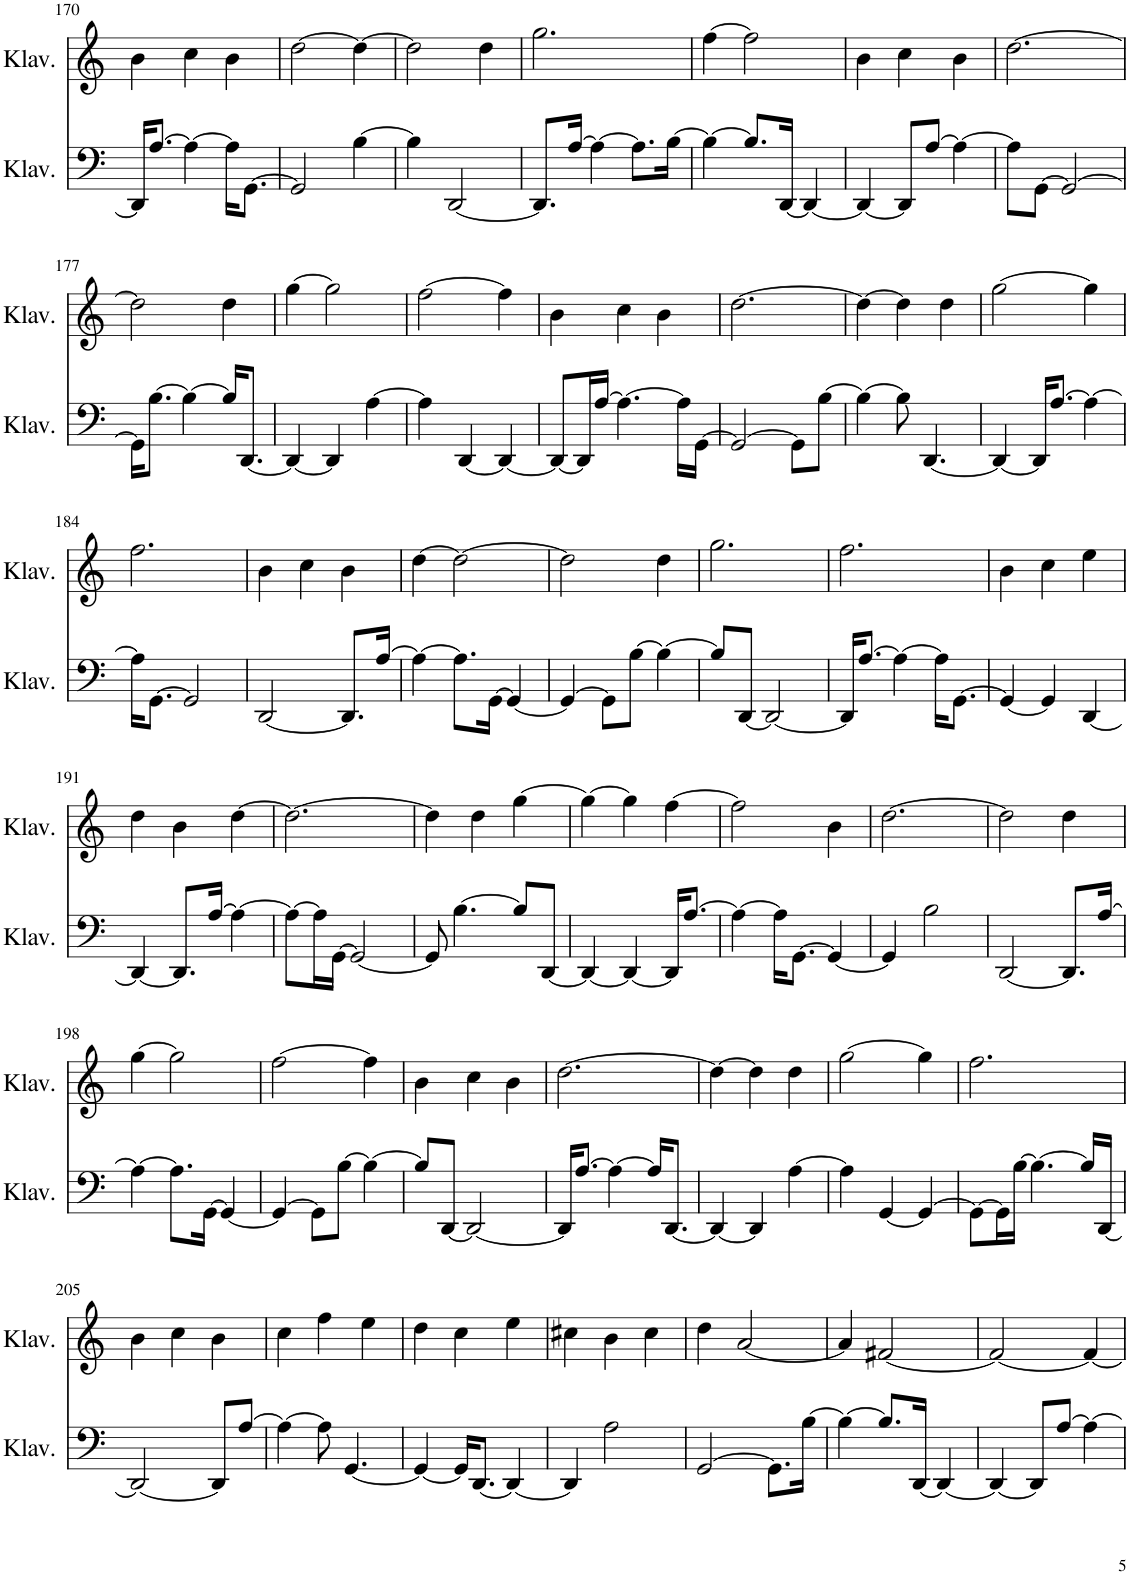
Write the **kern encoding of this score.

**kern	**kern
*part2	*part1
*staff2	*staff1
*I"Klavier	*I"Klavier
*I'Klav.	*I'Klav.
!!LO:PB:g=z
*clefF4	*clefG2
*k[]	*k[]
*M3/4	*M3/4
=170	=170
16DD/KL]	4b\
[8.A/J	.
4A\_	4cc\
16A\KL]	4b\
[8.GG\J	.
=171	=171
2GG/]	[2dd\
[4B\	4dd\_
=172	=172
4B\]	2dd\]
[2DD/	.
.	4dd\
=173	=173
8.DD/L]	2.gg\
[16A/Jk	.
4A\_	.
8.A\L]	.
[16B\Jk	.
=174	=174
4B\_	[4ff\
8.B/L]	2ff\]
[16DD/Jk	.
4DD/_	.
=175	=175
4DD/_	4b\
8DD/L]	4cc\
[8A/J	.
4A\_	4b\
=176	=176
8A\L]	[2.dd\
[8GG\J	.
2GG/_	.
!!LO:LB:g=z
=177	=177
16GG\KL]	2dd\]
[8.B\J	.
4B\_	.
16B/KL]	4dd\
[8.DD/J	.
=178	=178
4DD/_	[4gg\
4DD/]	2gg\]
[4A\	.
=179	=179
4A\]	[2ff\
[4DD/	.
4DD/_	4ff\]
=180	=180
8DD/L_	4b\
16DD/L]	.
[16A/JJ	.
4.A\_	4cc\
.	4b\
16A\LL]	.
[16GG\JJ	.
=181	=181
2GG/_	[2.dd\
8GG\L]	.
[8B\J	.
=182	=182
4B\_	4dd\_
8B\]	4dd\]
[4.DD/	.
.	4dd\
=183	=183
4DD/_	[2gg\
16DD/KL]	.
[8.A/J	.
4A\_	4gg\]
!!LO:LB:g=z
=184	=184
16A\KL]	2.ff\
[8.GG\J	.
2GG/]	.
=185	=185
[2DD/	4b\
.	4cc\
8.DD/L]	4b\
[16A/Jk	.
=186	=186
4A\_	[4dd\
8.A\L]	2dd\_
[16GG\Jk	.
4GG/_	.
=187	=187
4GG/_	2dd\]
8GG\L]	.
[8B\J	.
4B\_	4dd\
=188	=188
8B/L]	2.gg\
[8DD/J	.
2DD/_	.
=189	=189
16DD/KL]	2.ff\
[8.A/J	.
4A\_	.
16A\KL]	.
[8.GG\J	.
=190	=190
4GG/_	4b\
4GG/]	4cc\
[4DD/	4ee\
!!LO:LB:g=z
=191	=191
4DD/_	4dd\
8.DD/L]	4b\
[16A/Jk	.
4A\_	[4dd\
=192	=192
8A\L_	2.dd\_
16A\L]	.
[16GG\JJ	.
2GG/_	.
=193	=193
8GG/]	4dd\]
[4.B\	.
.	4dd\
8B/L]	[4gg\
[8DD/J	.
=194	=194
4DD/_	4gg\_
4DD/_	4gg\]
16DD/KL]	[4ff\
[8.A/J	.
=195	=195
4A\_	2ff\]
16A\KL]	.
[8.GG\J	.
4GG/_	4b\
=196	=196
4GG/]	[2.dd\
2B\	.
=197	=197
[2DD/	2dd\]
8.DD/L]	4dd\
[16A/Jk	.
!!LO:LB:g=z
=198	=198
4A\_	[4gg\
8.A\L]	2gg\]
[16GG\Jk	.
4GG/_	.
=199	=199
4GG/_	[2ff\
8GG\L]	.
[8B\J	.
4B\_	4ff\]
=200	=200
8B/L]	4b\
[8DD/J	.
2DD/_	4cc\
.	4b\
=201	=201
16DD/KL]	[2.dd\
[8.A/J	.
4A\_	.
16A/KL]	.
[8.DD/J	.
=202	=202
4DD/_	4dd\_
4DD/]	4dd\]
[4A\	4dd\
=203	=203
4A\]	[2gg\
[4GG/	.
4GG/_	4gg\]
=204	=204
8GG\L_	2.ff\
16GG\L]	.
[16B\JJ	.
4.B\_	.
16B/LL]	.
[16DD/JJ	.
!!LO:LB:g=z
=205	=205
2DD/_	4b\
.	4cc\
8DD/L]	4b\
[8A/J	.
=206	=206
4A\_	4cc\
8A\]	4ff\
[4.GG/	.
.	4ee\
=207	=207
4GG/_	4dd\
16GG/KL]	4cc\
[8.DD/J	.
4DD/_	4ee\
=208	=208
4DD/]	4cc#X\
2A\	4b\
.	4cc#\
=209	=209
[2GG/	4dd\
.	[2a/
8.GG\L]	.
[16B\Jk	.
=210	=210
4B\_	4a/]
8.B/L]	[2f#X/
[16DD/Jk	.
4DD/_	.
=211	=211
4DD/_	2f#/_
8DD/L]	.
[8A/J	.
4A\_	4f#/_
=	=
*-	*-
